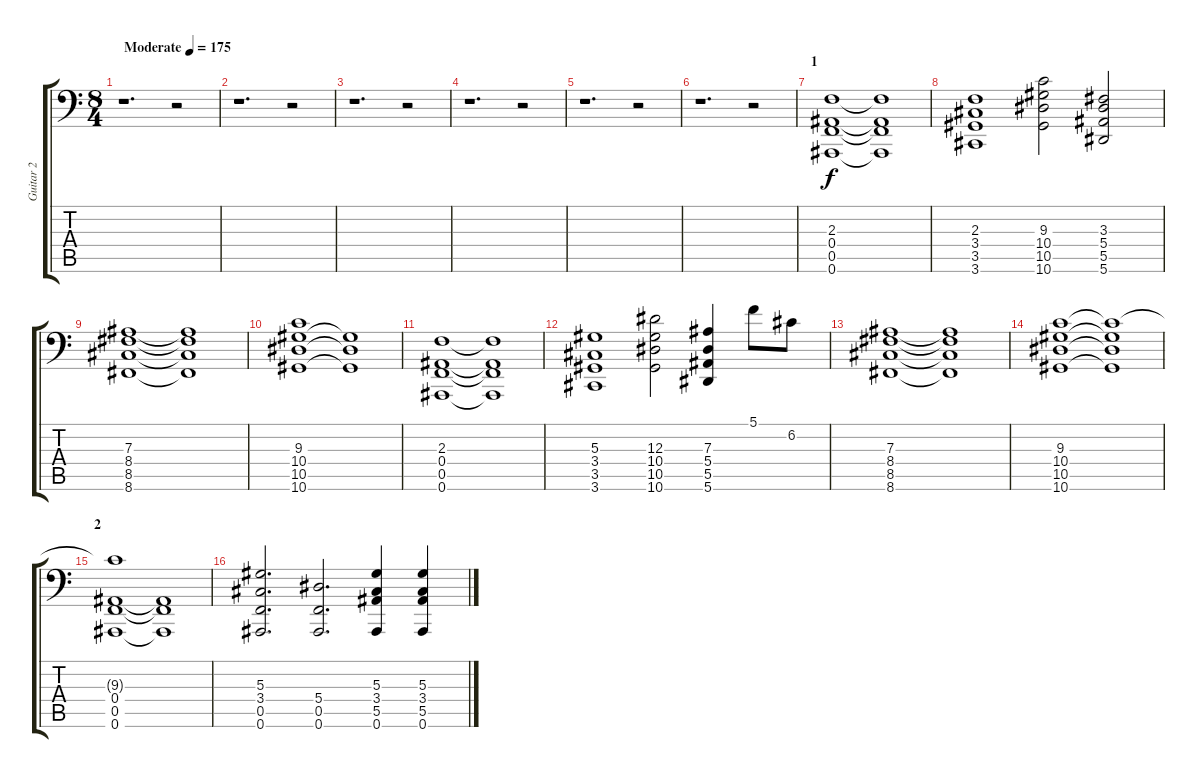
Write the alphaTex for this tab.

\track ("Guitar 2" "Guitar 2") {instrument brightacousticpiano}
\staff {score tabs}
\tuning (C4 G3 Eb3 Bb2 F2 Bb1) {hide}
\ts (8 4)
\tempo (175 "Moderate")
\clef f4
\ks c
r.1{d dy f instrument brightacousticpiano} r.2 |
r.1{d} r.2 |
r.1{d} r.2 |
r.1{d} r.2 |
r.1{d} r.2 |
r.1{d} r.2 |
\section ("" "1")
(2.3 0.4 0.5 0.6).1 (2.3{t} 0.4{t} 0.5{t} 0.6{t}).1 |
(2.3 3.4 3.5 3.6).1 (9.3 10.4 10.5 10.6).2 (3.3 5.4 5.5 5.6).2 |
(7.3 8.4 8.5 8.6).1 (7.3{t} 8.4{t} 8.5{t} 8.6{t}).1 |
(9.3 10.4 10.5 10.6).1 (10.4{t} 10.5{t} 10.6{t}).1 |
(2.3 0.4 0.5 0.6).1 (2.3{t} 0.4{t} 0.5{t} 0.6{t}).1 |
(5.3 3.4 3.5 3.6).1 (12.3 10.4 10.5 10.6).2 (7.3 5.4 5.5 5.6).4 5.1.8 6.2.8 |
(7.3 8.4 8.5 8.6).1 (7.3{t} 8.4{t} 8.5{t} 8.6{t}).1 |
(9.3 10.4 10.5 10.6).1 (9.3{t} 10.4{t} 10.5{t} 10.6{t}).1 |
\section ("" "2")
(9.3{t} 0.4 0.5 0.6).1 (0.4{t} 0.5{t} 0.6{t}).1 |
(5.3 3.4 0.5 0.6).2{d} (5.4 0.5 0.6).2{d} (5.3 3.4 5.5 0.6).4 (5.3 3.4 5.5 0.6).4
